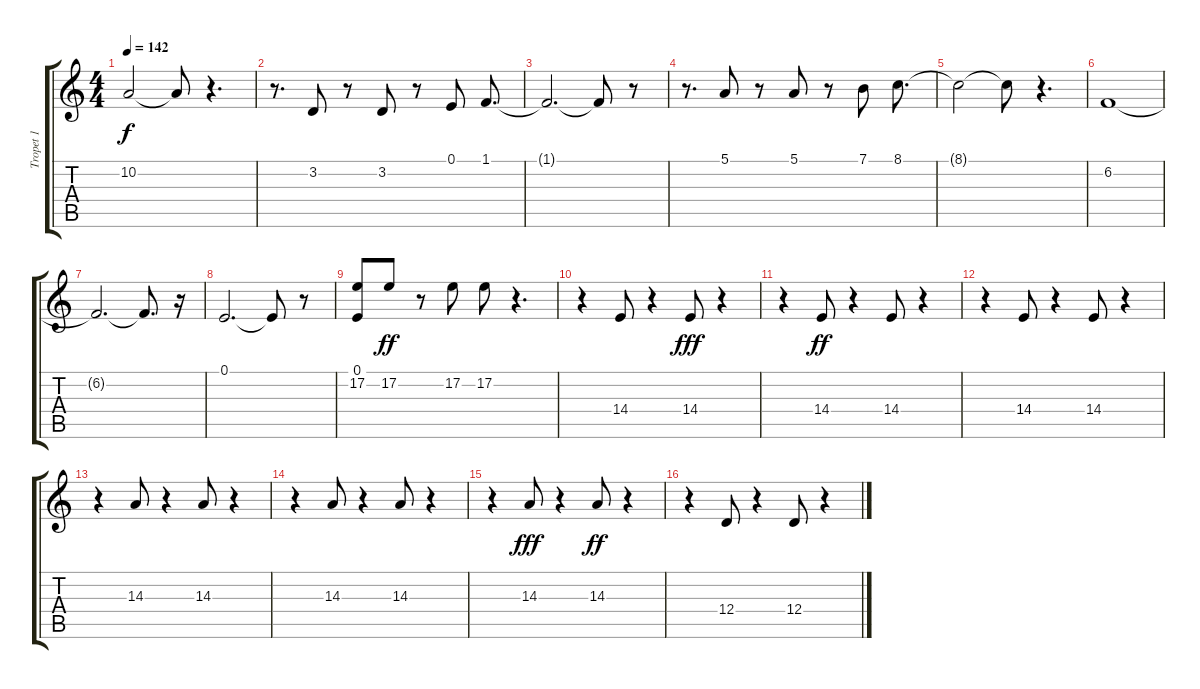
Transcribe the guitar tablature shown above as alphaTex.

\track ("Tropet 1" "Tropet 1") {instrument trumpet}
\staff {score tabs}
\tuning (E4 B3 G3 D3 A2 E2) {hide}
\ts (4 4)
\tempo 142
\clef g2
\ks c
10.2.2{dy f} 10.2{t}.8 r.4{d} |
r.8{d} 3.2.8 r.8 3.2.8 r.8 0.1.8 1.1.8{d} |
1.1{t}.2{d} 1.1{t}.8 r.8 |
r.8{d} 5.1.8 r.8 5.1.8 r.8 7.1.8 8.1.8{d} |
8.1{t}.2 8.1{t}.8 r.4{d} |
6.2.1 |
6.2{t}.2{d} 6.2{t}.8{d} r.16 |
0.1.2{d} 0.1{t}.8 r.8 |
(0.1 17.2).8 17.2.8{dy ff} r.8 17.2.8 17.2.8 r.4{d} |
r.4 14.4.8 r.4 14.4.8{dy fff} r.4 |
r.4 14.4.8{dy ff} r.4 14.4.8 r.4 |
r.4 14.4.8 r.4 14.4.8 r.4 |
r.4 14.3.8 r.4 14.3.8 r.4 |
r.4 14.3.8 r.4 14.3.8 r.4 |
r.4 14.3.8{dy fff} r.4 14.3.8{dy ff} r.4 |
r.4 12.4.8 r.4 12.4.8 r.4
